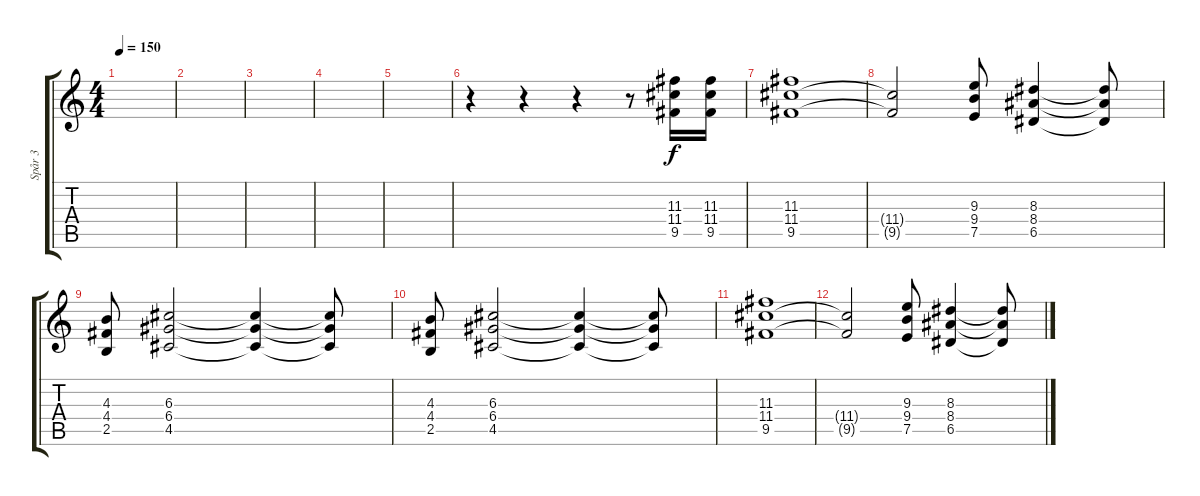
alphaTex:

\track ("Spår 3" "Spår 3") {instrument distortionguitar}
\staff {score tabs}
\tuning (E4 B3 G3 D3 A2 E2) {hide}
\ts (4 4)
\tempo 150
\clef g2
\ks c
|
|
|
|
|
r.4 r.4 r.4 r.8 (11.3 11.4 9.5).16 (11.3 11.4 9.5).16 |
(11.3 11.4 9.5).1 |
(11.4{t} 9.5{t}).2 (9.3 9.4 7.5).8 (8.3 8.4 6.5).4 (8.3{t} 8.4{t} 6.5{t}).8 |
(4.3 4.4 2.5).8 (6.3 6.4 4.5).2 (6.3{t} 6.4{t} 4.5{t}).4 (6.3{t} 6.4{t} 4.5{t}).8 |
(4.3 4.4 2.5).8 (6.3 6.4 4.5).2 (6.3{t} 6.4{t} 4.5{t}).4 (6.3{t} 6.4{t} 4.5{t}).8 |
(11.3 11.4 9.5).1 |
(11.4{t} 9.5{t}).2 (9.3 9.4 7.5).8 (8.3 8.4 6.5).4 (8.3{t} 8.4{t} 6.5{t}).8
